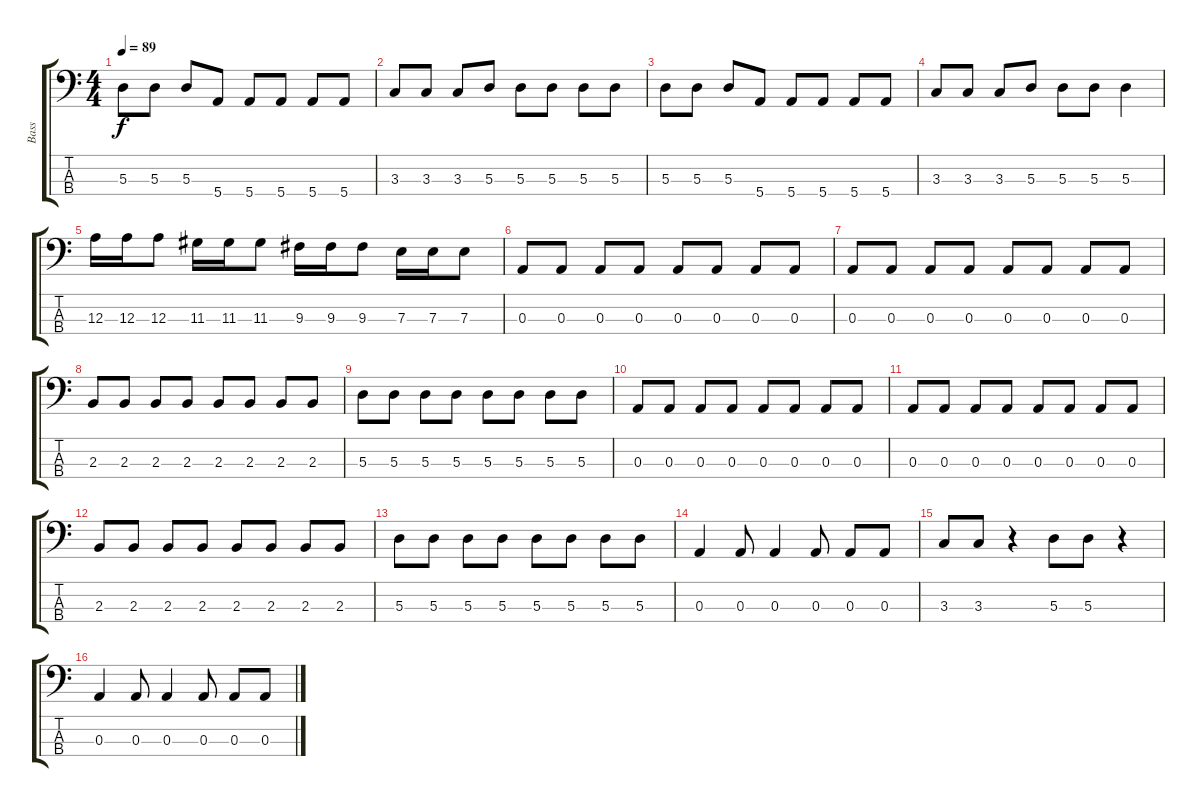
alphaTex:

\track ("Bass" "Bass") {instrument electricbasspick}
\staff {score tabs}
\tuning (G2 D2 A1 E1) {hide}
\ts (4 4)
\tempo 89
\clef f4
\ks c
5.3.8{dy f} 5.3.8 5.3.8 5.4.8 5.4.8 5.4.8 5.4.8 5.4.8 |
3.3.8 3.3.8 3.3.8 5.3.8 5.3.8 5.3.8 5.3.8 5.3.8 |
5.3.8 5.3.8 5.3.8 5.4.8 5.4.8 5.4.8 5.4.8 5.4.8 |
3.3.8 3.3.8 3.3.8 5.3.8 5.3.8 5.3.8 5.3.4 |
12.3.16 12.3.16 12.3.8 11.3.16 11.3.16 11.3.8 9.3.16 9.3.16 9.3.8 7.3.16 7.3.16 7.3.8 |
0.3.8 0.3.8 0.3.8 0.3.8 0.3.8 0.3.8 0.3.8 0.3.8 |
0.3.8 0.3.8 0.3.8 0.3.8 0.3.8 0.3.8 0.3.8 0.3.8 |
2.3.8 2.3.8 2.3.8 2.3.8 2.3.8 2.3.8 2.3.8 2.3.8 |
5.3.8 5.3.8 5.3.8 5.3.8 5.3.8 5.3.8 5.3.8 5.3.8 |
0.3.8 0.3.8 0.3.8 0.3.8 0.3.8 0.3.8 0.3.8 0.3.8 |
0.3.8 0.3.8 0.3.8 0.3.8 0.3.8 0.3.8 0.3.8 0.3.8 |
2.3.8 2.3.8 2.3.8 2.3.8 2.3.8 2.3.8 2.3.8 2.3.8 |
5.3.8 5.3.8 5.3.8 5.3.8 5.3.8 5.3.8 5.3.8 5.3.8 |
0.3.4 0.3.8 0.3.4 0.3.8 0.3.8 0.3.8 |
3.3.8 3.3.8 r.4 5.3.8 5.3.8 r.4 |
0.3.4 0.3.8 0.3.4 0.3.8 0.3.8 0.3.8
